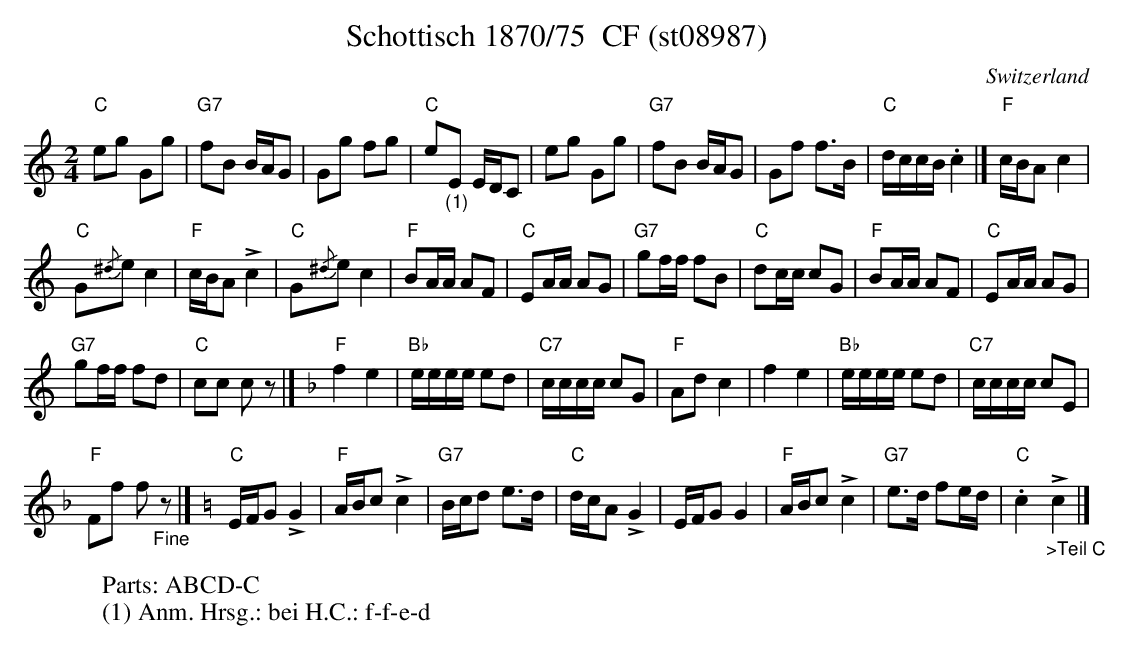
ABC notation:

X:1
T: Schottisch 1870/75  CF (st08987)
M:2/4
L:1/16
O:Switzerland
K:C major
"C"e2g2 G2g2 | "G7"f2B2 BAG2 | G2g2 f2g2 | "C"e2"_(1)"E2 EDC2 | e2g2 G2g2 | "G7"f2B2 BAG2 | G2f2 f3B | "C"dccB .c4 |] "F"cBA2c4 |
"C"G2{/^d}e2 c4 | "F"cBA2 !>!c4 | "C"G2{/^d}e2 c4 | "F"B2AA A2F2 | "C"E2AA A2G2 | "G7"g2ff f2B2 | "C"d2cc c2G2 | "F"B2AA A2F2 | "C"E2AA A2G2 |
"G7"g2ff f2d2 | "C"c2c2 c2z2 |] [K:F] "F"f4e4 | "Bb"eeee e2d2 | "C7"cccc c2G2 | "F"A2d2c4 | f4e4 | "Bb"eeee e2d2 | "C7"cccc c2E2 |
"F"F2f2 f2"_Fine"z2 |] [K:C] "C"EFG2 !>!G4 | "F"ABc2 !>!c4 | "G7"Bcd2 e3d | "C"dcA2 !>!G4 | EFG2 G4 | "F"ABc2 !>!c4 | "G7"e3d f2ed | "C".c4 "_>Teil C"!>!c4 |]
W:Parts: ABCD-C
W: (1) Anm. Hrsg.: bei H.C.: f-f-e-d
